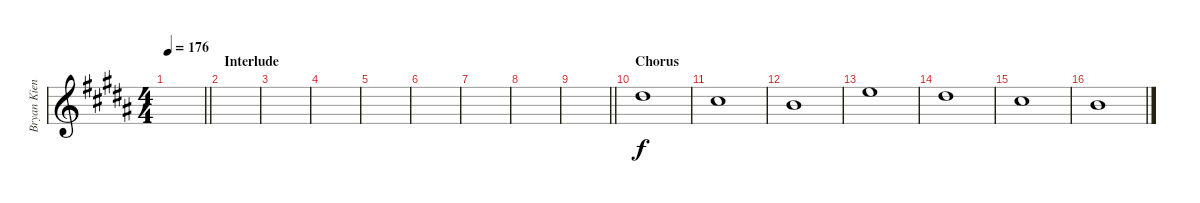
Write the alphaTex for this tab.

\track ("Bryan Kienlen - Vocals" "Bryan Kien") {instrument overdrivenguitar}
\staff {score}
\tuning (E4 B3 G3 D3 A2 E2) {hide}
\ts (4 4)
\tempo 176
\clef g2
\barLineRight lightlight
\ks b
|
\section ("" "Interlude")
|
|
|
|
|
|
|
\barLineRight lightlight
|
\section ("" "Chorus")
4.2.1 |
2.2.1 |
0.2.1 |
0.1.1 |
4.2.1 |
2.2.1 |
0.2.1
